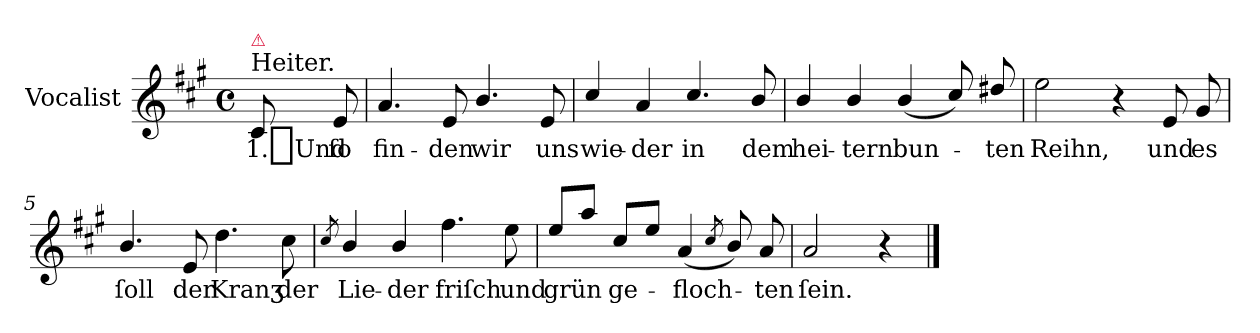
**kern	**text
*part1	*part1
*staff1	*staff1
*I"Vocalist	*
*clefG2	*
*k[f#c#g#]	*
*A:	*
*M4/4	*
*met(c)	*
=	=
!LO:TX:a:t=Heiter.	!
!LO:TX:a:color=crimson:t=⚠	!
8c#	1._Und
8e	ſo
=1	=1
4.a	fin-
8e	-den
4.b/	wir
8e	uns
=2	=2
4cc#/	wie-
4a	-der
4.cc#/	in
8b/	dem
=3	=3
4b/	hei-
4b/	-tern
(>4b/	bun-
8cc#/)	.
8dd#X/	-ten
=4	=4
2ee	Reihn,
4r	.
8e	und
8g#	es
=5	=5
4.b/	ſoll
8e	der
4.dd	Kranʒ
8cc#	der
=6	=6
8qcc#	.
4b/	Lie-
4b/	-der
4.ff#	friſch
8ee	und
=7	=7
8ee/L	grün
8aaJ	.
8cc#/L	ge-
8eeJ	.
(>4a	-floch-
8qcc#	.
8b/)	.
8a	-ten
=8	=8
2a	ſein.
4r	.
==	==
*-	*-
